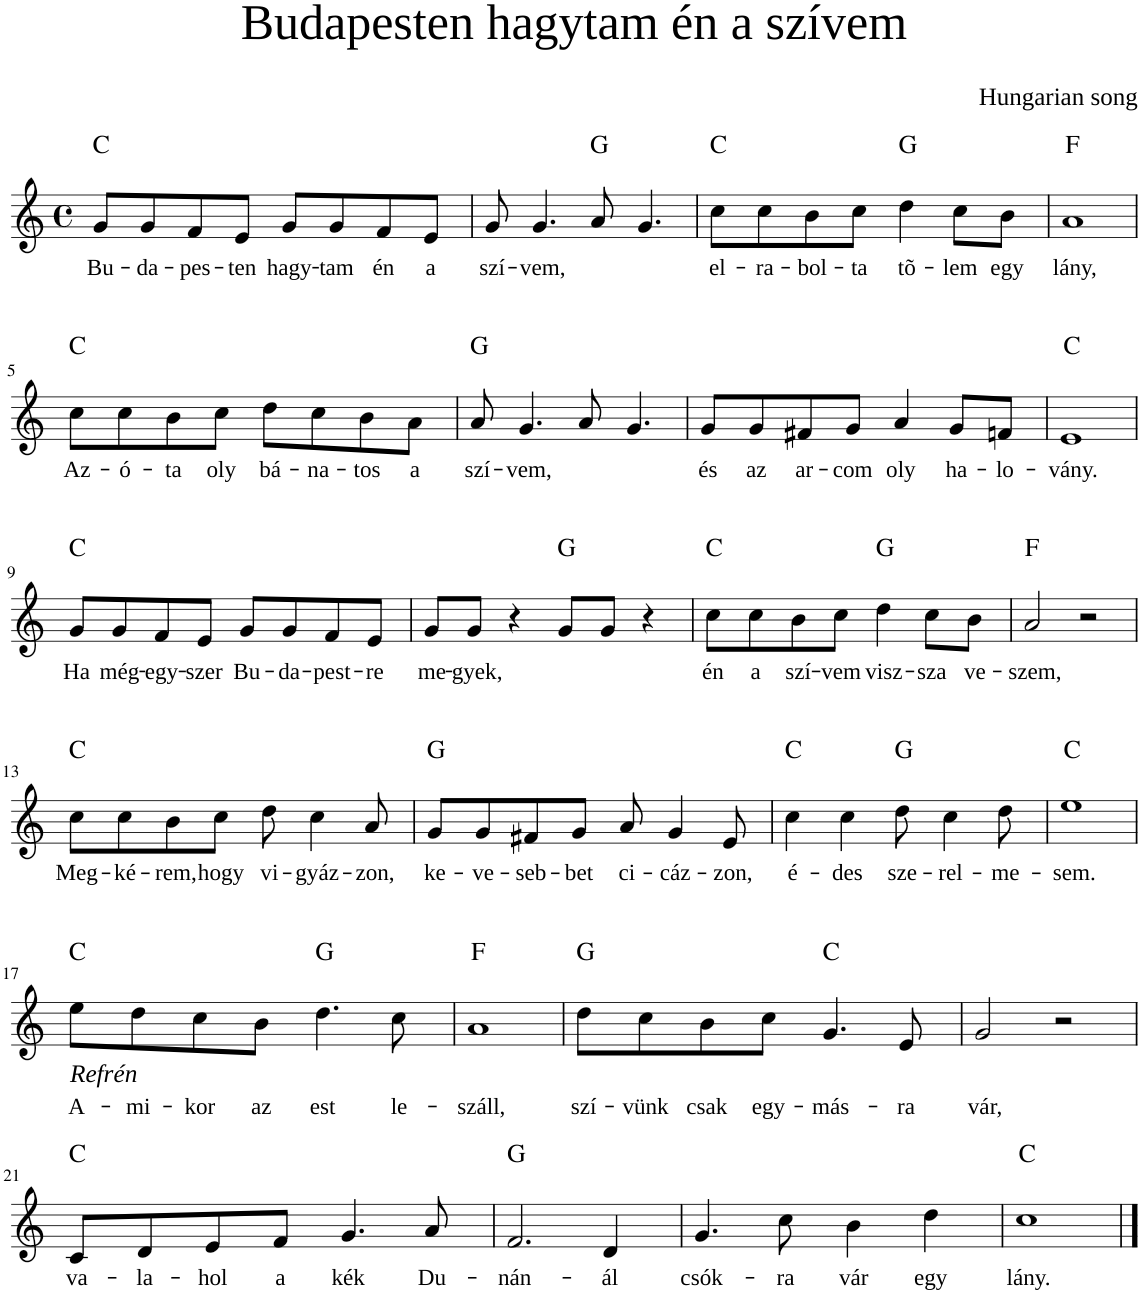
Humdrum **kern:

**kern	**text	**harte
*part1	*part1	*part1
*staff1	*staff1	*
*I"Piano	*	*
*I'Pno	*	*
*clefG2	*	*
*k[]	*	*
*M4/4	*	*
*met(c)	*	*
=1	=1	=1
!	!LO:LY:b	!
8g/L	Bu-	C:maj
!	!LO:LY:b	!
8g/	-da-	.
!	!LO:LY:b	!
8f/	-pes-	.
!	!LO:LY:b	!
8e/J	-ten	.
!	!LO:LY:b	!
8g/L	hagy-	.
!	!LO:LY:b	!
8g/	-tam	.
!	!LO:LY:b	!
8f/	én	.
!	!LO:LY:b	!
8e/J	a	.
=2	=2	=2
!	!LO:LY:b	!
8g/	szí-	.
!	!LO:LY:b	!
4.g/	-vem,	.
8a/	.	G:maj
4.g/	.	.
=3	=3	=3
!	!LO:LY:b	!
8cc\L	el-	C:maj
!	!LO:LY:b	!
8cc\	-ra-	.
!	!LO:LY:b	!
8b\	-bol-	.
!	!LO:LY:b	!
8cc\J	-ta	.
!	!LO:LY:b	!
4dd\	tõ-	G:maj
!	!LO:LY:b	!
8cc\L	-lem	.
!	!LO:LY:b	!
8b\J	egy	.
=4	=4	=4
!	!LO:LY:b	!
1a	lány,	F:maj
!!LO:LB:g=z
=5	=5	=5
!	!LO:LY:b	!
8cc\L	Az-	C:maj
!	!LO:LY:b	!
8cc\	-ó-	.
!	!LO:LY:b	!
8b\	-ta	.
!	!LO:LY:b	!
8cc\J	oly	.
!	!LO:LY:b	!
8dd\L	bá-	.
!	!LO:LY:b	!
8cc\	-na-	.
!	!LO:LY:b	!
8b\	-tos	.
!	!LO:LY:b	!
8a\J	a	.
=6	=6	=6
!	!LO:LY:b	!
8a/	szí-	G:maj
!	!LO:LY:b	!
4.g/	-vem,	.
8a/	.	.
4.g/	.	.
=7	=7	=7
!	!LO:LY:b	!
8g/L	és	.
!	!LO:LY:b	!
8g/	az	.
!	!LO:LY:b	!
8f#X/	ar-	.
!	!LO:LY:b	!
8g/J	-com	.
!	!LO:LY:b	!
4a/	oly	.
!	!LO:LY:b	!
8g/L	ha-	.
!	!LO:LY:b	!
8fn/J	-lo-	.
=8	=8	=8
!	!LO:LY:b	!
1e	-vány.	C:maj
!!LO:LB:g=z
=9	=9	=9
!	!LO:LY:b	!
8g/L	Ha	C:maj
!	!LO:LY:b	!
8g/	még-	.
!	!LO:LY:b	!
8f/	-egy-	.
!	!LO:LY:b	!
8e/J	-szer	.
!	!LO:LY:b	!
8g/L	Bu-	.
!	!LO:LY:b	!
8g/	-da-	.
!	!LO:LY:b	!
8f/	-pest-	.
!	!LO:LY:b	!
8e/J	-re	.
=10	=10	=10
!	!LO:LY:b	!
8g/L	me-	.
!	!LO:LY:b	!
8g/J	-gyek,	.
4r	.	.
8g/L	.	G:maj
8g/J	.	.
4r	.	.
=11	=11	=11
!	!LO:LY:b	!
8cc\L	én	C:maj
!	!LO:LY:b	!
8cc\	a	.
!	!LO:LY:b	!
8b\	szí-	.
!	!LO:LY:b	!
8cc\J	-vem	.
!	!LO:LY:b	!
4dd\	visz-	G:maj
!	!LO:LY:b	!
8cc\L	-sza	.
!	!LO:LY:b	!
8b\J	ve-	.
=12	=12	=12
!	!LO:LY:b	!
2a/	-szem,	F:maj
2r	.	.
!!LO:LB:g=z
=13	=13	=13
!	!LO:LY:b	!
8cc\L	Meg-	C:maj
!	!LO:LY:b	!
8cc\	-ké-	.
!	!LO:LY:b	!
8b\	-rem,	.
!	!LO:LY:b	!
8cc\J	hogy	.
!	!LO:LY:b	!
8dd\	vi-	.
!	!LO:LY:b	!
4cc\	-gyáz-	.
!	!LO:LY:b	!
8a/	-zon,	.
=14	=14	=14
!	!LO:LY:b	!
8g/L	ke-	G:maj
!	!LO:LY:b	!
8g/	-ve-	.
!	!LO:LY:b	!
8f#X/	-seb-	.
!	!LO:LY:b	!
8g/J	-bet	.
!	!LO:LY:b	!
8a/	ci-	.
!	!LO:LY:b	!
4g/	-cáz-	.
!	!LO:LY:b	!
8e/	-zon,	.
=15	=15	=15
!	!LO:LY:b	!
4cc\	é-	C:maj
!	!LO:LY:b	!
4cc\	-des	.
!	!LO:LY:b	!
8dd\	sze-	G:maj
!	!LO:LY:b	!
4cc\	-rel-	.
!	!LO:LY:b	!
8dd\	-me-	.
=16	=16	=16
!	!LO:LY:b	!
1ee	-sem.	C:maj
!!LO:LB:g=z
=17	=17	=17
!LO:TX:b:i:t=Refrén	!	!
!	!LO:LY:b	!
8ee\L	A-	C:maj
!	!LO:LY:b	!
8dd\	-mi-	.
!	!LO:LY:b	!
8cc\	-kor	.
!	!LO:LY:b	!
8b\J	az	.
!	!LO:LY:b	!
4.dd\	est	G:maj
!	!LO:LY:b	!
8cc\	le-	.
=18	=18	=18
!	!LO:LY:b	!
1a	-száll,	F:maj
=19	=19	=19
!	!LO:LY:b	!
8dd\L	szí-	G:maj
!	!LO:LY:b	!
8cc\	-vünk	.
!	!LO:LY:b	!
8b\	csak	.
!	!LO:LY:b	!
8cc\J	egy-	.
!	!LO:LY:b	!
4.g/	-más-	C:maj
!	!LO:LY:b	!
8e/	-ra	.
=20	=20	=20
!	!LO:LY:b	!
2g/	vár,	.
2r	.	.
!!LO:LB:g=z
=21	=21	=21
!	!LO:LY:b	!
8c/L	va-	C:maj
!	!LO:LY:b	!
8d/	-la-	.
!	!LO:LY:b	!
8e/	-hol	.
!	!LO:LY:b	!
8f/J	a	.
!	!LO:LY:b	!
4.g/	kék	.
!	!LO:LY:b	!
8a/	Du-	.
=22	=22	=22
!	!LO:LY:b	!
2.f/	-nán-	G:maj
!	!LO:LY:b	!
4d/	-ál	.
=23	=23	=23
!	!LO:LY:b	!
4.g/	csók-	.
!	!LO:LY:b	!
8cc\	-ra	.
!	!LO:LY:b	!
4b\	vár	.
!	!LO:LY:b	!
4dd\	egy	.
=24	=24	=24
!	!LO:LY:b	!
1cc	lány.	C:maj
==	==	==
*-	*-	*-
